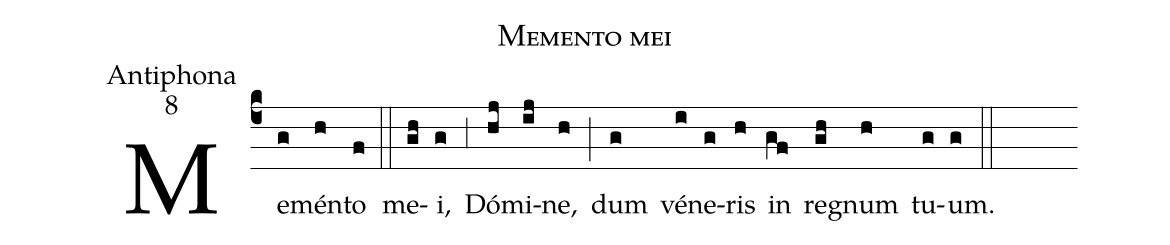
name:Memento mei;
office-part:Antiphona;
mode:8;
%%
(c4) Me(g)mén(h)to(f) (::)
me(gh)i,(g) (,3) Dó(hj)mi(ij)ne,(h) (;) dum(g) vé(i)ne(g)ris(h) in(gf) re(gh)gnum(h) tu(g)um.(g) (::)
